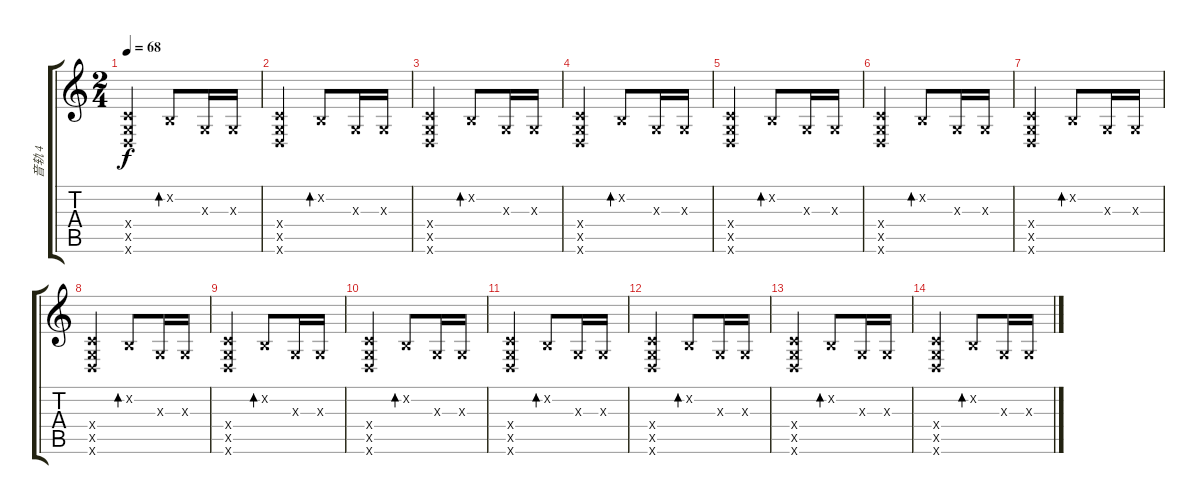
\track ("音轨 4" "音轨 4") {instrument steeldrums}
\staff {score tabs}
\tuning (E4 B3 G3 D3 A2 E2) {hide}
\ts (2 4)
\tempo 68
\clef g2
\ks c
(10.4{x} 10.5{x} 10.6{x}).4{dy f volume 9} 0.2{x}.8{bd 60} 0.3{x}.16{volume 6} 0.3{x}.16{volume 6} |
(10.4{x} 10.5{x} 10.6{x}).4{volume 9} 0.2{x}.8{bd 60} 0.3{x}.16{volume 6} 0.3{x}.16{volume 6} |
(10.4{x} 10.5{x} 10.6{x}).4{volume 9} 0.2{x}.8{bd 60} 0.3{x}.16{volume 6} 0.3{x}.16{volume 6} |
(10.4{x} 10.5{x} 10.6{x}).4{volume 9} 0.2{x}.8{bd 60} 0.3{x}.16{volume 6} 0.3{x}.16{volume 6} |
(10.4{x} 10.5{x} 10.6{x}).4{volume 9} 0.2{x}.8{bd 60} 0.3{x}.16{volume 6} 0.3{x}.16{volume 6} |
(10.4{x} 10.5{x} 10.6{x}).4{volume 9} 0.2{x}.8{bd 60} 0.3{x}.16{volume 6} 0.3{x}.16{volume 6} |
(10.4{x} 10.5{x} 10.6{x}).4{volume 9} 0.2{x}.8{bd 60} 0.3{x}.16{volume 6} 0.3{x}.16{volume 6} |
(10.4{x} 10.5{x} 10.6{x}).4{volume 9} 0.2{x}.8{bd 60} 0.3{x}.16{volume 6} 0.3{x}.16{volume 6} |
(10.4{x} 10.5{x} 10.6{x}).4{volume 9} 0.2{x}.8{bd 60} 0.3{x}.16{volume 6} 0.3{x}.16{volume 6} |
(10.4{x} 10.5{x} 10.6{x}).4{volume 9} 0.2{x}.8{bd 60} 0.3{x}.16{volume 6} 0.3{x}.16{volume 6} |
(10.4{x} 10.5{x} 10.6{x}).4{volume 9} 0.2{x}.8{bd 60} 0.3{x}.16{volume 6} 0.3{x}.16{volume 6} |
(10.4{x} 10.5{x} 10.6{x}).4{volume 9} 0.2{x}.8{bd 60} 0.3{x}.16{volume 6} 0.3{x}.16{volume 6} |
(10.4{x} 10.5{x} 10.6{x}).4{volume 9} 0.2{x}.8{bd 60} 0.3{x}.16{volume 6} 0.3{x}.16{volume 6} |
(10.4{x} 10.5{x} 10.6{x}).4{volume 9} 0.2{x}.8{bd 60} 0.3{x}.16{volume 6} 0.3{x}.16{volume 6}
